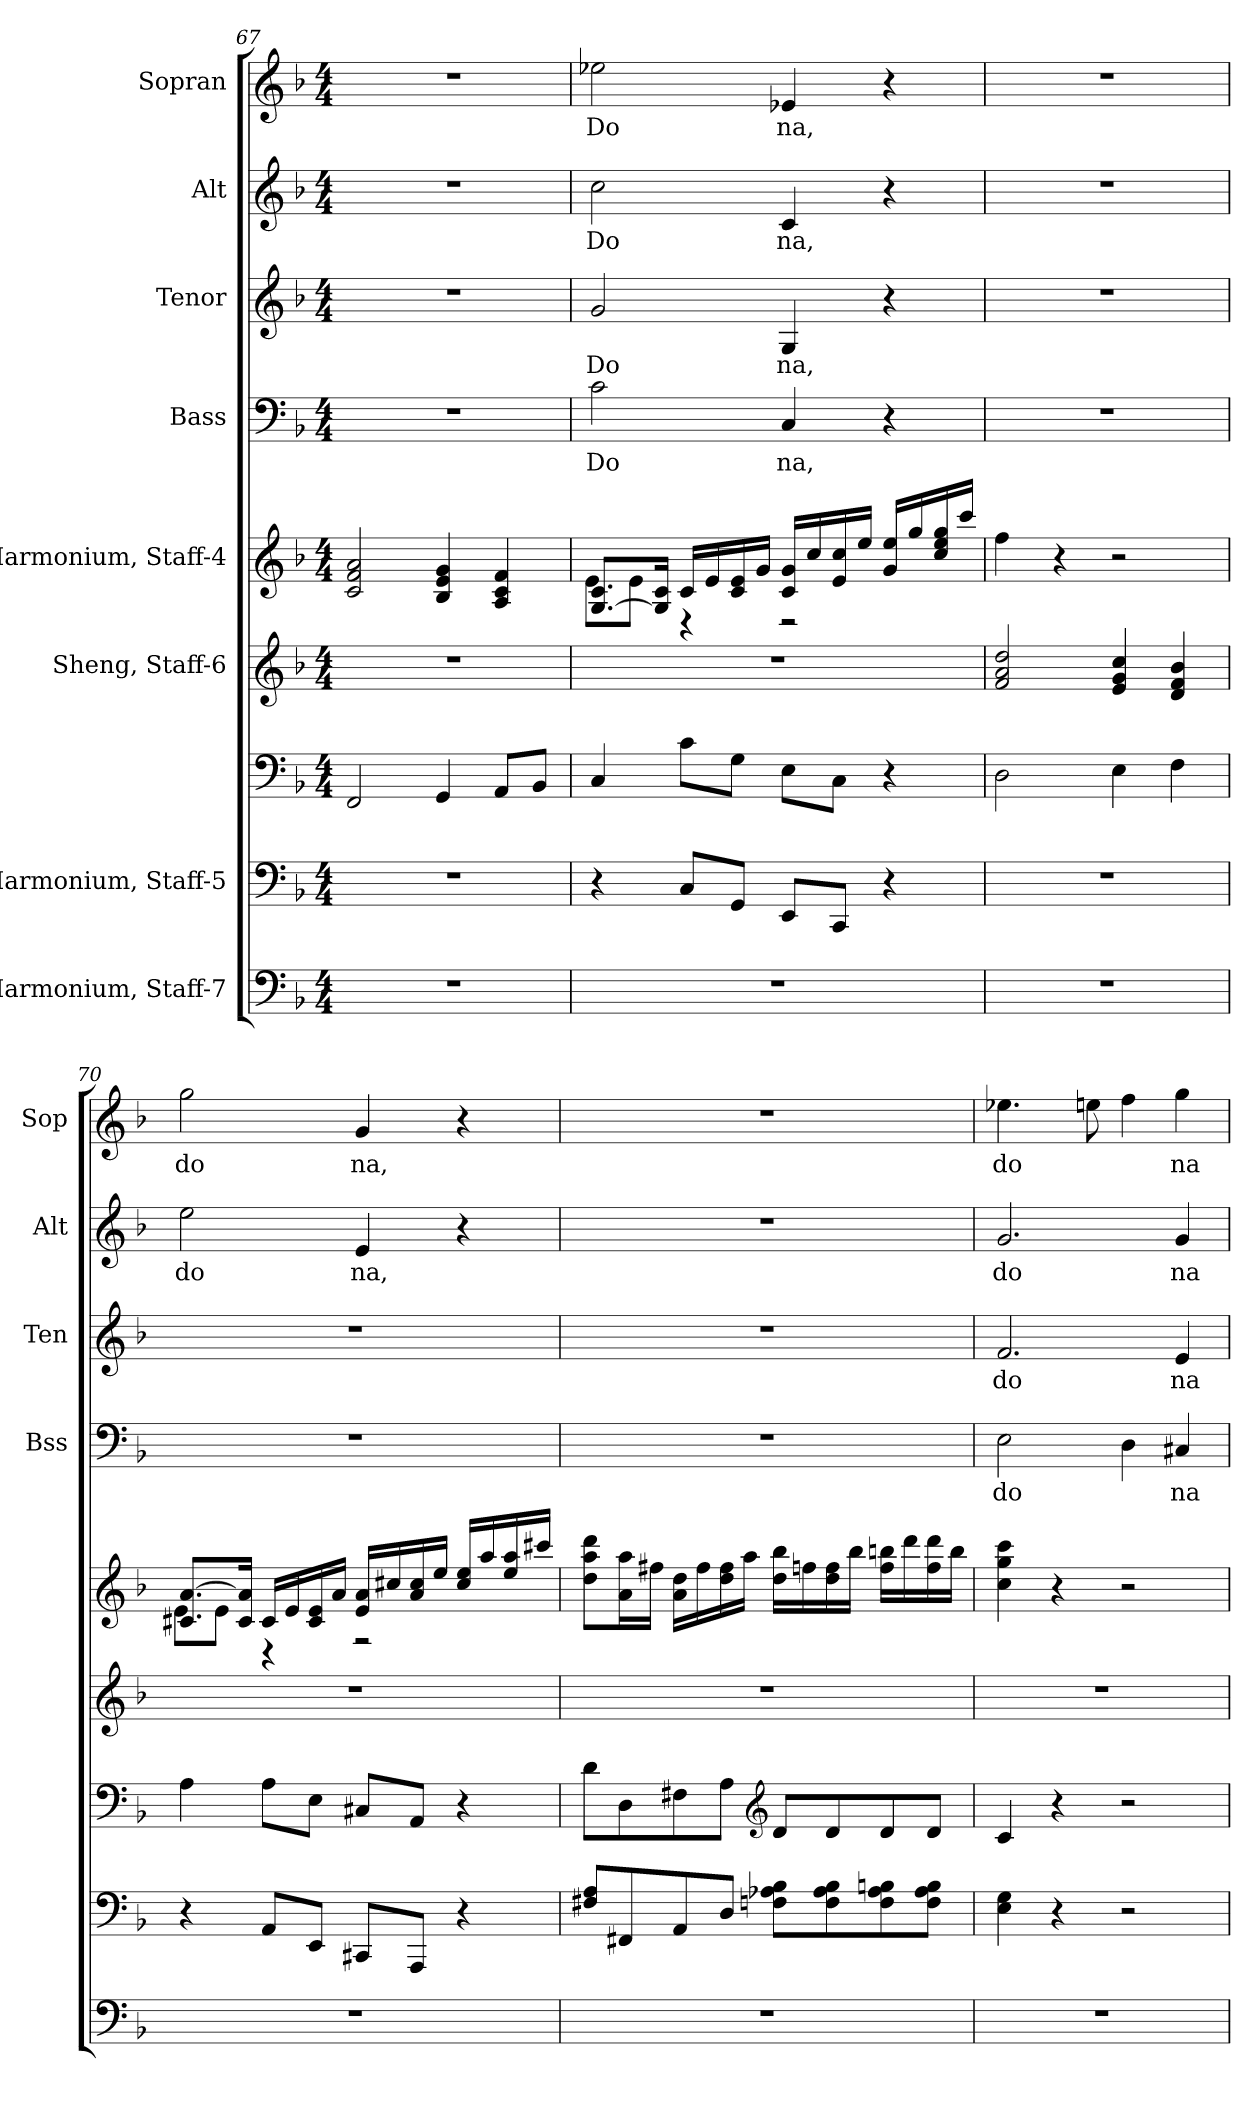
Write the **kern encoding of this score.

**kern	**kern	**kern	**kern	**kern	**kern	**text	**kern	**text	**kern	**text	**kern	**text
*part8	*part7	*part7	*part6	*part5	*part4	*part4	*part3	*part3	*part2	*part2	*part1	*part1
*staff9	*staff8	*staff7	*staff6	*staff5	*staff4	*staff4	*staff3	*staff3	*staff2	*staff2	*staff1	*staff1
*I"Harmonium, Staff-7	*I"Harmonium, Staff-5	*	*I"Sheng, Staff-6	*I"Harmonium, Staff-4	*I"Bass	*	*I"Tenor	*	*I"Alt	*	*I"Sopran	*
*	*	*	*	*	*I'Bss	*	*I'Ten	*	*I'Alt	*	*I'Sop	*
*clefF4	*clefF4	*clefF4	*clefG2	*clefG2	*clefF4	*	*clefG2	*	*clefG2	*	*clefG2	*
*	*	*	*	*	*	*	*ITrd4c7	*	*	*	*ITrd2c3	*
*k[b-]	*k[b-]	*k[b-]	*k[b-]	*k[b-]	*k[b-]	*	*k[b-e-]	*	*k[b-]	*	*k[f#c#]	*
*M4/4	*M4/4	*M4/4	*M4/4	*M4/4	*M4/4	*	*M4/4	*	*M4/4	*	*M4/4	*
*MM86	*MM86	*MM86	*MM86	*MM86	*MM86	*	*MM86	*	*MM86	*	*MM86	*
=67	=67	=67	=67	=67	=67	=67	=67	=67	=67	=67	=67	=67
1r	1r	2FF/	1r	2c/ 2f/ 2a/	1r	.	1r	.	1r	.	1r	.
.	.	4GG/	.	4B-/ 4e/ 4g/	.	.	.	.	.	.	.	.
.	.	8AA/L	.	4A/ 4c/ 4f/	.	.	.	.	.	.	.	.
.	.	8BB-/J	.	.	.	.	.	.	.	.	.	.
=68	=68	=68	=68	=68	=68	=68	=68	=68	=68	=68	=68	=68
*	*	*	*	*^	*	*	*	*	*	*	*	*
1r	4r	4C/	1r	[8.G/ 8.c/L	8e\L	2c\	Do	2c/	Do	2cc\	Do	2ccn\	Do
.	.	.	.	.	8e\J	.	.	.	.	.	.	.	.
.	.	.	.	16G/] 16c/Jk	.	.	.	.	.	.	.	.	.
.	8C/L	8c\L	.	16c/LL	4r	.	.	.	.	.	.	.	.
.	.	.	.	16e/	.	.	.	.	.	.	.	.	.
.	8GG/J	8G\J	.	16c/ 16e/	.	.	.	.	.	.	.	.	.
.	.	.	.	16g/JJ	.	.	.	.	.	.	.	.	.
.	8EE/L	8E\L	.	16c/ 16g/LL	2r	4C/	na,	4C/	na,	4c/	na,	4cn/	na,
.	.	.	.	16cc/	.	.	.	.	.	.	.	.	.
.	8CC/J	8C\J	.	16e/ 16cc/	.	.	.	.	.	.	.	.	.
.	.	.	.	16ee/JJ	.	.	.	.	.	.	.	.	.
.	4r	4r	.	16g/ 16ee/LL	.	4r	.	4r	.	4r	.	4r	.
.	.	.	.	16gg/	.	.	.	.	.	.	.	.	.
.	.	.	.	16cc/ 16ee/ 16gg/	.	.	.	.	.	.	.	.	.
.	.	.	.	16ccc/JJ	.	.	.	.	.	.	.	.	.
*	*	*	*	*v	*v	*	*	*	*	*	*	*	*
=69	=69	=69	=69	=69	=69	=69	=69	=69	=69	=69	=69	=69
1r	1r	2D\	2f/ 2a/ 2dd/	4ff\	1r	.	1r	.	1r	.	1r	.
.	.	.	.	4r	.	.	.	.	.	.	.	.
.	.	4E\	4e/ 4g/ 4cc/	2r	.	.	.	.	.	.	.	.
.	.	4F\	4d/ 4f/ 4b-/	.	.	.	.	.	.	.	.	.
!!LO:PB:g=z
=70	=70	=70	=70	=70	=70	=70	=70	=70	=70	=70	=70	=70
*	*	*	*	*^	*	*	*	*	*	*	*	*
1r	4r	4A\	1r	8.c#X/ [8.a/L	8e\L	1r	.	1r	.	2ee\	do	2ee\	do
.	.	.	.	.	8e\J	.	.	.	.	.	.	.	.
.	.	.	.	16c#/ 16a/]Jk	.	.	.	.	.	.	.	.	.
.	8AA/L	8A\L	.	16c#/LL	4r	.	.	.	.	.	.	.	.
.	.	.	.	16e/	.	.	.	.	.	.	.	.	.
.	8EE/J	8E\J	.	16c#/ 16e/	.	.	.	.	.	.	.	.	.
.	.	.	.	16a/JJ	.	.	.	.	.	.	.	.	.
.	8CC#X/L	8C#X/L	.	16e/ 16a/LL	2r	.	.	.	.	4e/	na,	4e/	na,
.	.	.	.	16cc#X/	.	.	.	.	.	.	.	.	.
.	8AAA/J	8AA/J	.	16a/ 16cc#/	.	.	.	.	.	.	.	.	.
.	.	.	.	16ee/JJ	.	.	.	.	.	.	.	.	.
.	4r	4r	.	16cc#/ 16ee/LL	.	.	.	.	.	4r	.	4r	.
.	.	.	.	16aa/	.	.	.	.	.	.	.	.	.
.	.	.	.	16ee/ 16aa/	.	.	.	.	.	.	.	.	.
.	.	.	.	16ccc#X/JJ	.	.	.	.	.	.	.	.	.
*	*	*	*	*v	*v	*	*	*	*	*	*	*	*
=71	=71	=71	=71	=71	=71	=71	=71	=71	=71	=71	=71	=71
1r	8F#X/ 8A/L	8d\L	1r	8dd\ 8aa\ 8ddd\L	1r	.	1r	.	1r	.	1r	.
.	8FF#X/	8D\	.	16a\ 16aa\L	.	.	.	.	.	.	.	.
.	.	.	.	16ff#X\JJ	.	.	.	.	.	.	.	.
.	8AA/	8F#X\	.	16a\ 16dd\LL	.	.	.	.	.	.	.	.
.	.	.	.	16ff#\	.	.	.	.	.	.	.	.
.	8D/J	8A\J	.	16dd\ 16ff#\	.	.	.	.	.	.	.	.
.	.	.	.	16aa\JJ	.	.	.	.	.	.	.	.
*	*	*clefG2	*	*	*	*	*	*	*	*	*	*
.	8Fn\ 8A-X\ 8B-\L	8d/L	.	16dd\ 16bb-\LL	.	.	.	.	.	.	.	.
.	.	.	.	16ffn\	.	.	.	.	.	.	.	.
.	8F\ 8A-\ 8B-\	8d/	.	16dd\ 16ff\	.	.	.	.	.	.	.	.
.	.	.	.	16bb-\JJ	.	.	.	.	.	.	.	.
.	8F\ 8A-\ 8Bn\	8d/	.	16ff\ 16bbn\LL	.	.	.	.	.	.	.	.
.	.	.	.	16ddd\	.	.	.	.	.	.	.	.
.	8F\ 8A-\ 8B\J	8d/J	.	16ff\ 16ddd\	.	.	.	.	.	.	.	.
.	.	.	.	16bb\JJ	.	.	.	.	.	.	.	.
!!LO:PB:g=z
=72	=72	=72	=72	=72	=72	=72	=72	=72	=72	=72	=72	=72
1r	4E\ 4G\	4c/	1r	4cc\ 4gg\ 4ccc\	2E\	do	2.B-/	do	2.g/	do	4.ccn\	do
.	4r	4r	.	4r	.	.	.	.	.	.	.	.
.	.	.	.	.	.	.	.	.	.	.	8cc#X\	.
.	2r	2r	.	2r	4D\	.	.	.	.	.	4dd\	.
.	.	.	.	.	4C#X/	na	4A/	na	4g/	na	4ee\	na
=	=	=	=	=	=	=	=	=	=	=	=	=
*-	*-	*-	*-	*-	*-	*-	*-	*-	*-	*-	*-	*-
